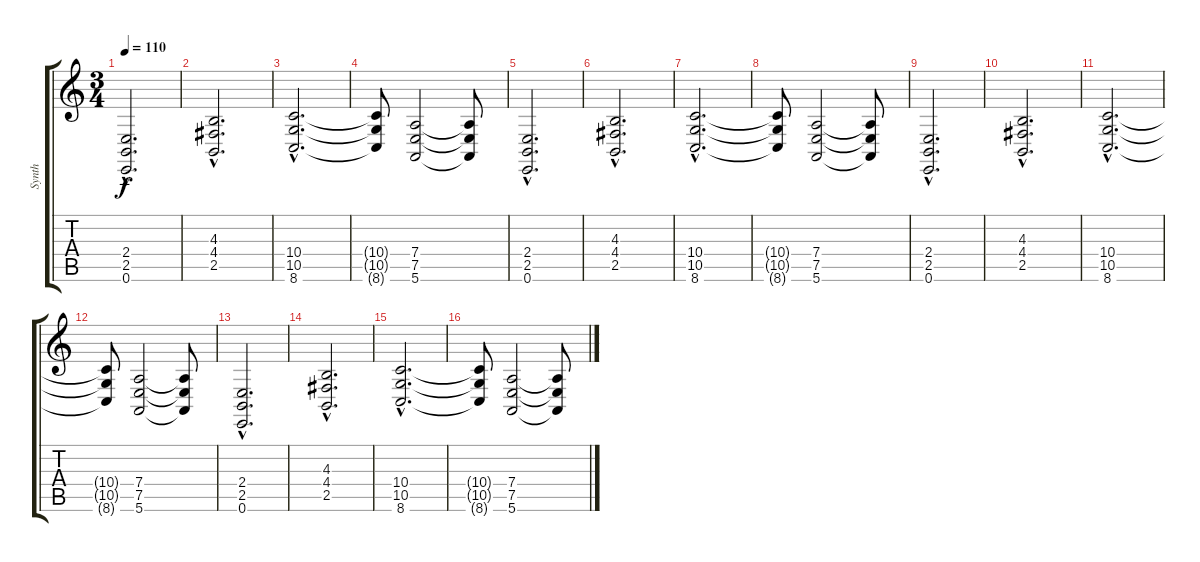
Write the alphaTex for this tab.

\track ("Synth" "Synth") {instrument pad4choir}
\staff {score tabs}
\tuning (E4 B3 G3 D3 A2 E2) {hide}
\ts (3 4)
\tempo 110
\clef g2
\ks c
(2.4{hac} 2.5{hac} 0.6{hac}).2{d dy f volume 11 instrument pad4choir} |
(4.3{hac} 4.4{hac} 2.5{hac}).2{d} |
(10.4{hac} 10.5{hac} 8.6{hac}).2{d} |
(10.4{t} 10.5{t} 8.6{t}).8 (7.4 7.5 5.6).2 (7.4{t} 7.5{t} 5.6{t}).8 |
(2.4{hac} 2.5{hac} 0.6{hac}).2{d volume 11} |
(4.3{hac} 4.4{hac} 2.5{hac}).2{d} |
(10.4{hac} 10.5{hac} 8.6{hac}).2{d} |
(10.4{t} 10.5{t} 8.6{t}).8 (7.4 7.5 5.6).2 (7.4{t} 7.5{t} 5.6{t}).8 |
(2.4{hac} 2.5{hac} 0.6{hac}).2{d volume 11} |
(4.3{hac} 4.4{hac} 2.5{hac}).2{d} |
(10.4{hac} 10.5{hac} 8.6{hac}).2{d} |
(10.4{t} 10.5{t} 8.6{t}).8 (7.4 7.5 5.6).2 (7.4{t} 7.5{t} 5.6{t}).8 |
(2.4{hac} 2.5{hac} 0.6{hac}).2{d volume 11} |
(4.3{hac} 4.4{hac} 2.5{hac}).2{d} |
(10.4{hac} 10.5{hac} 8.6{hac}).2{d} |
(10.4{t} 10.5{t} 8.6{t}).8 (7.4 7.5 5.6).2 (7.4{t} 7.5{t} 5.6{t}).8
